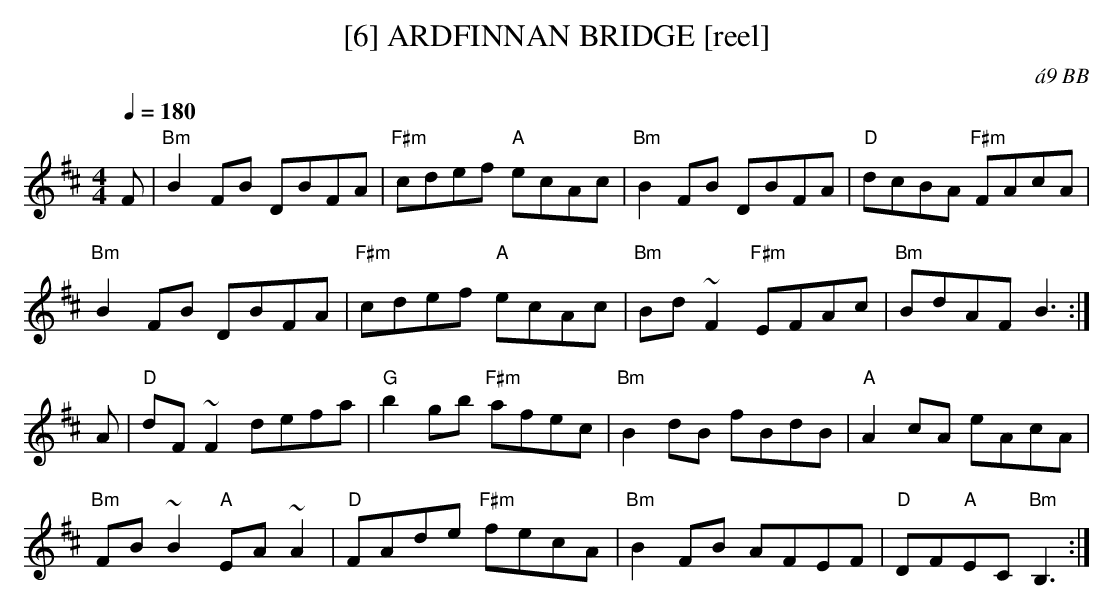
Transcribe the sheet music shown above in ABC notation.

X:1
T:[6] ARDFINNAN BRIDGE [reel]
C:\'a9 BB
L:1/8
M:4/4
Q:1/4=180
K:Bm
F|"Bm"B2 FB DBFA|"F#m"cdef "A"ecAc|"Bm"B2 FB DBFA|"D"dcBA "F#m"FAcA|
"Bm"B2 FB DBFA|"F#m"cdef "A"ecAc|"Bm"Bd ~F2 "F#m"EFAc|"Bm"BdAF B3:|
A|"D"dF ~F2 defa|"G"b2 gb "F#m"afec|"Bm"B2 dB fBdB|"A"A2 cA eAcA|
"Bm"FB ~B2 "A"EA ~A2|"D"FAde "F#m"fecA|"Bm"B2 FB AFEF|"D"DF"A"EC "Bm"B,3:|
